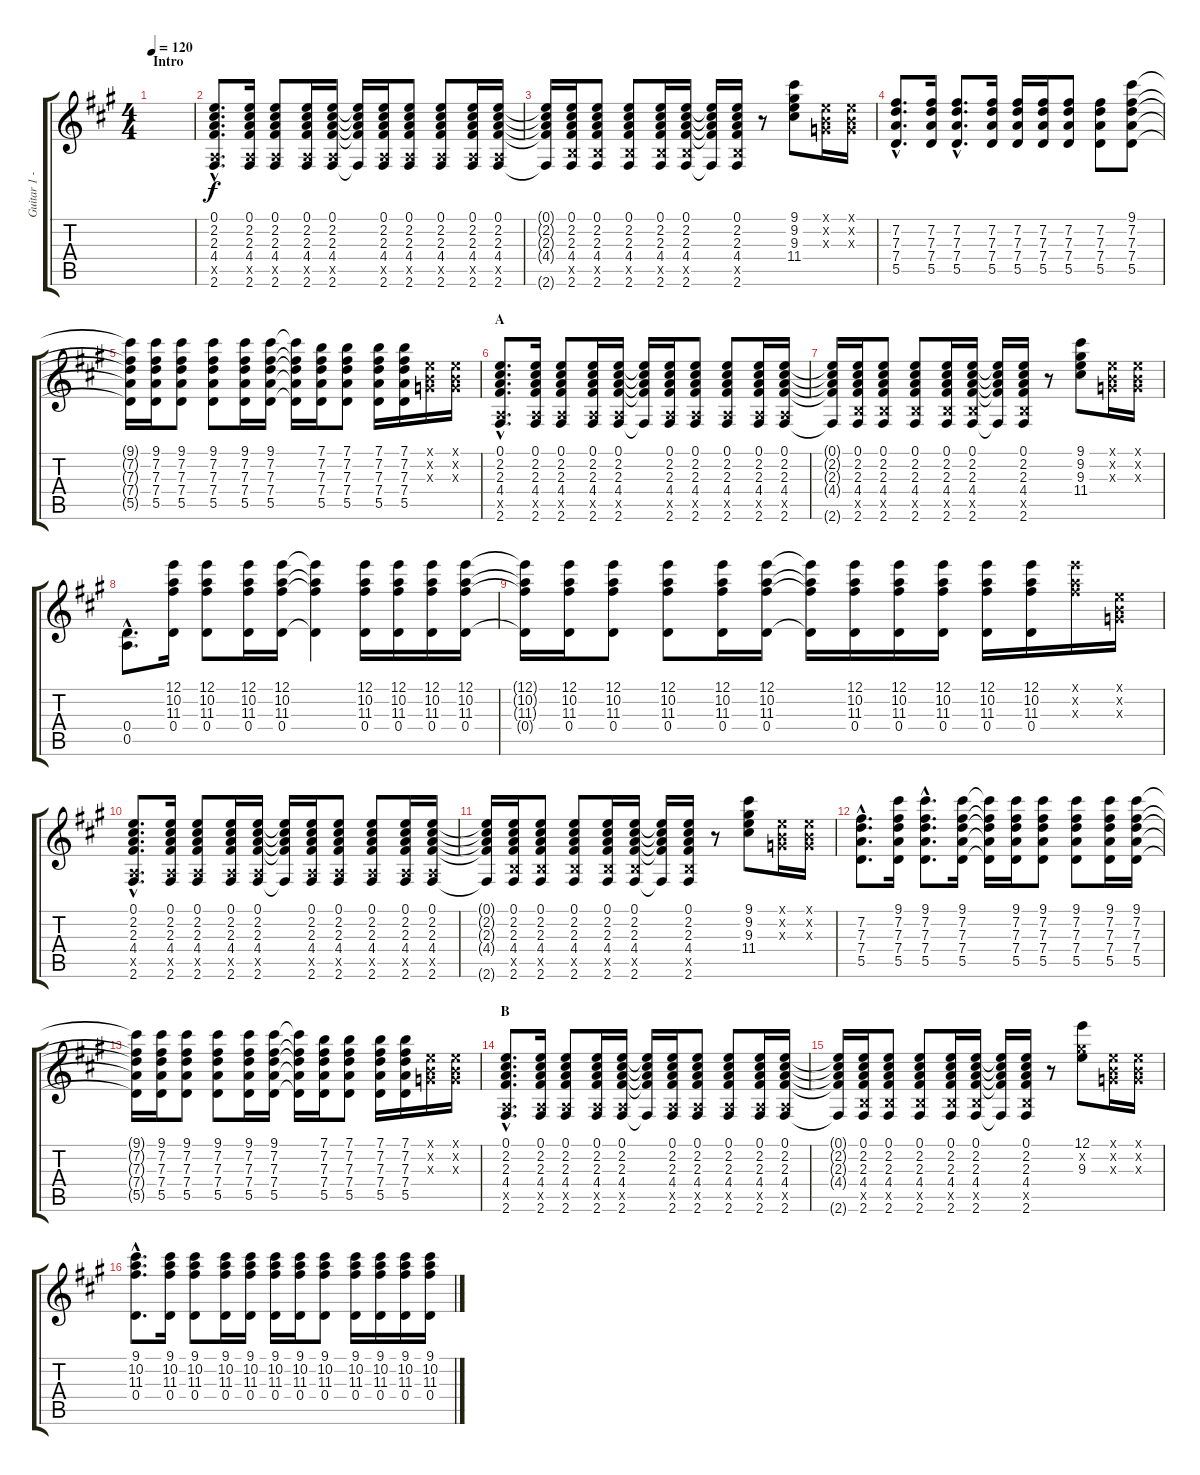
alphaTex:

\track ("Guitar 1 - John F" "Guitar 1 -") {instrument acousticguitarsteel}
\staff {score tabs}
\tuning (E4 B3 G3 D3 A2 E2) {hide}
\ts (4 4)
\section ("" "Intro")
\tempo 120
\clef g2
\ks f#minor
|
(0.1{hac} 2.2{hac} 2.3{hac} 4.4{hac} 0.5{hac x} 2.6{hac}).8{d} (0.1 2.2 2.3 4.4 0.5{x} 2.6).16 (0.1 2.2 2.3 4.4 0.5{x} 2.6).8 (0.1 2.2 2.3 4.4 0.5{x} 2.6).16 (0.1 2.2 2.3 4.4 0.5{x} 2.6).16 (0.1{t} 2.2{t} 2.3{t} 4.4{t} 2.6{t}).16 (0.1 2.2 2.3 4.4 0.5{x} 2.6).16 (0.1 2.2 2.3 4.4 0.5{x} 2.6).8 (0.1 2.2 2.3 4.4 0.5{x} 2.6).8 (0.1 2.2 2.3 4.4 0.5{x} 2.6).16 (0.1 2.2 2.3 4.4 0.5{x} 2.6).16 |
(0.1{t} 2.2{t} 2.3{t} 4.4{t} 2.6{t}).16 (0.1 2.2 2.3 4.4 2.5{x} 2.6).16 (0.1 2.2 2.3 4.4 2.5{x} 2.6).8 (0.1 2.2 2.3 4.4 2.5{x} 2.6).8 (0.1 2.2 2.3 4.4 2.5{x} 2.6).16 (0.1 2.2 2.3 4.4 2.5{x} 2.6).16 (0.1{t} 2.2{t} 2.3{t} 4.4{t} 2.6{t}).16 (0.1 2.2 2.3 4.4 2.5{x} 2.6).16 r.8 (9.1 9.2 9.3 11.4).8 (0.1{x} 0.2{x} 0.3{x}).16 (0.1{x} 0.2{x} 0.3{x}).16 |
(7.2{hac} 7.3{hac} 7.4{hac} 5.5{hac}).8{d} (7.2 7.3 7.4 5.5).16 (7.2{hac} 7.3{hac} 7.4{hac} 5.5{hac}).8{d} (7.2 7.3 7.4 5.5).16 (7.2 7.3 7.4 5.5).16 (7.2 7.3 7.4 5.5).16 (7.2 7.3 7.4 5.5).8 (7.2 7.3 7.4 5.5).8 (9.1 7.2 7.3 7.4 5.5).8 |
(9.1{t} 7.2{t} 7.3{t} 7.4{t} 5.5{t}).16 (9.1 7.2 7.3 7.4 5.5).16 (9.1 7.2 7.3 7.4 5.5).8 (9.1 7.2 7.3 7.4 5.5).8 (9.1 7.2 7.3 7.4 5.5).16 (9.1 7.2 7.3 7.4 5.5).16 (9.1{t} 7.2{t} 7.3{t} 7.4{t} 5.5{t}).16 (7.1 7.2 7.3 7.4 5.5).16 (7.1 7.2 7.3 7.4 5.5).8 (7.1 7.2 7.3 7.4 5.5).16 (7.1 7.2 7.3 7.4 5.5).16 (0.1{x} 0.2{x} 0.3{x}).16 (0.1{x} 0.2{x} 0.3{x}).16 |
\section ("" "A")
(0.1{hac} 2.2{hac} 2.3{hac} 4.4{hac} 0.5{hac x} 2.6{hac}).8{d} (0.1 2.2 2.3 4.4 0.5{x} 2.6).16 (0.1 2.2 2.3 4.4 0.5{x} 2.6).8 (0.1 2.2 2.3 4.4 0.5{x} 2.6).16 (0.1 2.2 2.3 4.4 0.5{x} 2.6).16 (0.1{t} 2.2{t} 2.3{t} 4.4{t} 2.6{t}).16 (0.1 2.2 2.3 4.4 0.5{x} 2.6).16 (0.1 2.2 2.3 4.4 0.5{x} 2.6).8 (0.1 2.2 2.3 4.4 0.5{x} 2.6).8 (0.1 2.2 2.3 4.4 0.5{x} 2.6).16 (0.1 2.2 2.3 4.4 0.5{x} 2.6).16 |
(0.1{t} 2.2{t} 2.3{t} 4.4{t} 2.6{t}).16 (0.1 2.2 2.3 4.4 2.5{x} 2.6).16 (0.1 2.2 2.3 4.4 2.5{x} 2.6).8 (0.1 2.2 2.3 4.4 2.5{x} 2.6).8 (0.1 2.2 2.3 4.4 2.5{x} 2.6).16 (0.1 2.2 2.3 4.4 2.5{x} 2.6).16 (0.1{t} 2.2{t} 2.3{t} 4.4{t} 2.6{t}).16 (0.1 2.2 2.3 4.4 2.5{x} 2.6).16 r.8 (9.1 9.2 9.3 11.4).8 (0.1{x} 0.2{x} 0.3{x}).16 (0.1{x} 0.2{x} 0.3{x}).16 |
(0.4{hac} 0.5{hac}).8{d} (12.1 10.2 11.3 0.4).16 (12.1 10.2 11.3 0.4).8 (12.1 10.2 11.3 0.4).16 (12.1 10.2 11.3 0.4).16 (12.1{t} 10.2{t} 11.3{t} 0.4{t}).4 (12.1 10.2 11.3 0.4).16 (12.1 10.2 11.3 0.4).16 (12.1 10.2 11.3 0.4).16 (12.1 10.2 11.3 0.4).16 |
(12.1{t} 10.2{t} 11.3{t} 0.4{t}).16 (12.1 10.2 11.3 0.4).16 (12.1 10.2 11.3 0.4).8 (12.1 10.2 11.3 0.4).8 (12.1 10.2 11.3 0.4).16 (12.1 10.2 11.3 0.4).16 (12.1{t} 10.2{t} 11.3{t} 0.4{t}).16 (12.1 10.2 11.3 0.4).16 (12.1 10.2 11.3 0.4).16 (12.1 10.2 11.3 0.4).16 (12.1 10.2 11.3 0.4).16 (12.1 10.2 11.3 0.4).16 (12.1{x} 10.2{x} 11.3{x}).16 (0.1{x} 0.2{x} 0.3{x}).16 |
(0.1{hac} 2.2{hac} 2.3{hac} 4.4{hac} 0.5{hac x} 2.6{hac}).8{d} (0.1 2.2 2.3 4.4 0.5{x} 2.6).16 (0.1 2.2 2.3 4.4 0.5{x} 2.6).8 (0.1 2.2 2.3 4.4 0.5{x} 2.6).16 (0.1 2.2 2.3 4.4 0.5{x} 2.6).16 (0.1{t} 2.2{t} 2.3{t} 4.4{t} 2.6{t}).16 (0.1 2.2 2.3 4.4 0.5{x} 2.6).16 (0.1 2.2 2.3 4.4 0.5{x} 2.6).8 (0.1 2.2 2.3 4.4 0.5{x} 2.6).8 (0.1 2.2 2.3 4.4 0.5{x} 2.6).16 (0.1 2.2 2.3 4.4 0.5{x} 2.6).16 |
(0.1{t} 2.2{t} 2.3{t} 4.4{t} 2.6{t}).16 (0.1 2.2 2.3 4.4 2.5{x} 2.6).16 (0.1 2.2 2.3 4.4 2.5{x} 2.6).8 (0.1 2.2 2.3 4.4 2.5{x} 2.6).8 (0.1 2.2 2.3 4.4 2.5{x} 2.6).16 (0.1 2.2 2.3 4.4 2.5{x} 2.6).16 (0.1{t} 2.2{t} 2.3{t} 4.4{t} 2.6{t}).16 (0.1 2.2 2.3 4.4 2.5{x} 2.6).16 r.8 (9.1 9.2 9.3 11.4).8 (0.1{x} 0.2{x} 0.3{x}).16 (0.1{x} 0.2{x} 0.3{x}).16 |
(7.2{hac} 7.3{hac} 7.4{hac} 5.5{hac}).8{d} (9.1 7.2 7.3 7.4 5.5).16 (9.1{hac} 7.2{hac} 7.3{hac} 7.4{hac} 5.5{hac}).8{d} (9.1 7.2 7.3 7.4 5.5).16 (9.1{t} 7.2{t} 7.3{t} 7.4{t} 5.5{t}).16 (9.1 7.2 7.3 7.4 5.5).16 (9.1 7.2 7.3 7.4 5.5).8 (9.1 7.2 7.3 7.4 5.5).8 (9.1 7.2 7.3 7.4 5.5).16 (9.1 7.2 7.3 7.4 5.5).16 |
(9.1{t} 7.2{t} 7.3{t} 7.4{t} 5.5{t}).16 (9.1 7.2 7.3 7.4 5.5).16 (9.1 7.2 7.3 7.4 5.5).8 (9.1 7.2 7.3 7.4 5.5).8 (9.1 7.2 7.3 7.4 5.5).16 (9.1 7.2 7.3 7.4 5.5).16 (9.1{t} 7.2{t} 7.3{t} 7.4{t} 5.5{t}).16 (7.1 7.2 7.3 7.4 5.5).16 (7.1 7.2 7.3 7.4 5.5).8 (7.1 7.2 7.3 7.4 5.5).16 (7.1 7.2 7.3 7.4 5.5).16 (0.1{x} 0.2{x} 0.3{x}).16 (0.1{x} 0.2{x} 0.3{x}).16 |
\section ("" "B")
(0.1{hac} 2.2{hac} 2.3{hac} 4.4{hac} 0.5{hac x} 2.6{hac}).8{d} (0.1 2.2 2.3 4.4 0.5{x} 2.6).16 (0.1 2.2 2.3 4.4 0.5{x} 2.6).8 (0.1 2.2 2.3 4.4 0.5{x} 2.6).16 (0.1 2.2 2.3 4.4 0.5{x} 2.6).16 (0.1{t} 2.2{t} 2.3{t} 4.4{t} 2.6{t}).16 (0.1 2.2 2.3 4.4 0.5{x} 2.6).16 (0.1 2.2 2.3 4.4 0.5{x} 2.6).8 (0.1 2.2 2.3 4.4 0.5{x} 2.6).8 (0.1 2.2 2.3 4.4 0.5{x} 2.6).16 (0.1 2.2 2.3 4.4 0.5{x} 2.6).16 |
(0.1{t} 2.2{t} 2.3{t} 4.4{t} 2.6{t}).16 (0.1 2.2 2.3 4.4 2.5{x} 2.6).16 (0.1 2.2 2.3 4.4 2.5{x} 2.6).8 (0.1 2.2 2.3 4.4 2.5{x} 2.6).8 (0.1 2.2 2.3 4.4 2.5{x} 2.6).16 (0.1 2.2 2.3 4.4 2.5{x} 2.6).16 (0.1{t} 2.2{t} 2.3{t} 4.4{t} 2.6{t}).16 (0.1 2.2 2.3 4.4 2.5{x} 2.6).16 r.8 (12.1 9.2{x} 9.3).8 (0.1{x} 0.2{x} 0.3{x}).16 (0.1{x} 0.2{x} 0.3{x}).16 |
(9.1{hac} 10.2{hac} 11.3{hac} 0.4{hac}).8{d} (9.1 10.2 11.3 0.4).16 (9.1 10.2 11.3 0.4).8 (9.1 10.2 11.3 0.4).16 (9.1 10.2 11.3 0.4).16 (9.1 10.2 11.3 0.4).16 (9.1 10.2 11.3 0.4).16 (9.1 10.2 11.3 0.4).8 (9.1 10.2 11.3 0.4).16 (9.1 10.2 11.3 0.4).16 (9.1 10.2 11.3 0.4).16 (9.1 10.2 11.3 0.4).16
